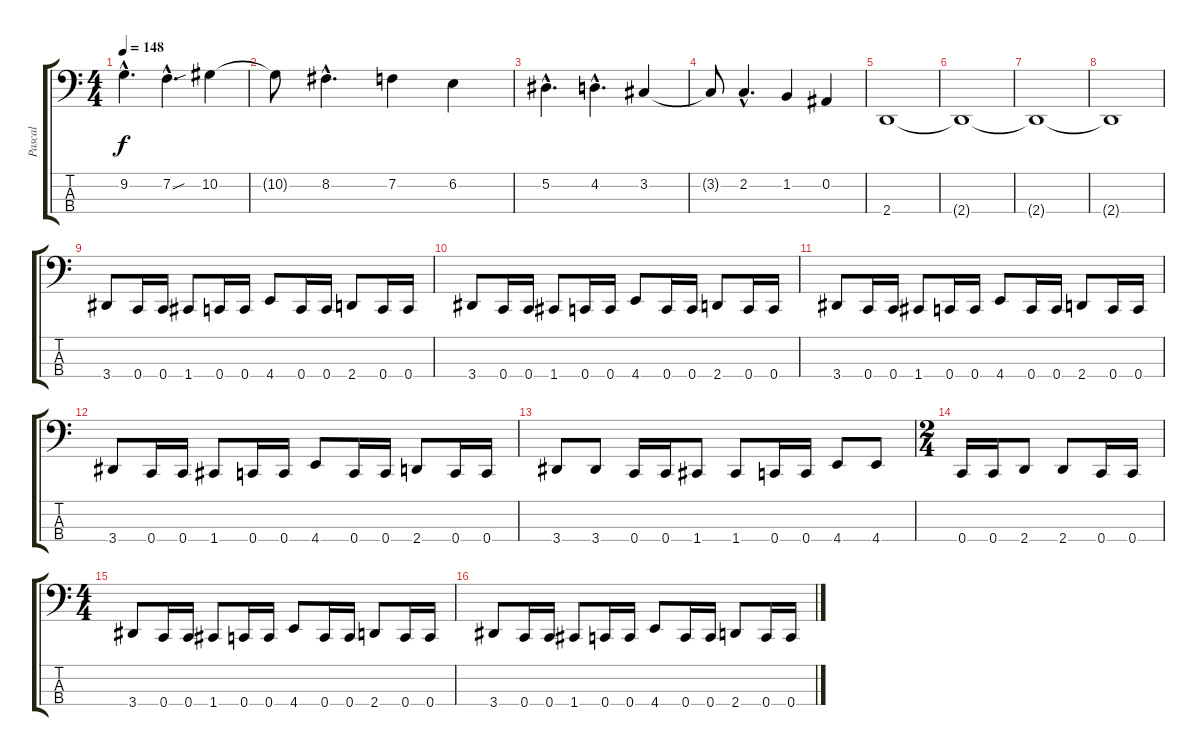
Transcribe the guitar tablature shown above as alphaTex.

\track ("Pascal" "Pascal") {instrument electricbasspick}
\staff {score tabs}
\tuning (Eb2 Bb1 F1 C1) {hide}
\ts (4 4)
\tempo 148
\clef f4
\ks c
9.2{hac}.4{d dy f} 7.2{sou hac}.4{d} 10.2.4 |
10.2{t}.8 8.2{hac}.4{d} 7.2.4 6.2.4 |
5.2{hac}.4{d} 4.2{hac}.4{d} 3.2.4 |
3.2{t}.8 2.2{hac}.4{d} 1.2.4 0.2.4 |
2.4.1 |
2.4{t}.1 |
2.4{t}.1 |
2.4{t}.1 |
3.4.8 0.4.16 0.4.16 1.4.8 0.4.16 0.4.16 4.4.8 0.4.16 0.4.16 2.4.8 0.4.16 0.4.16 |
3.4.8 0.4.16 0.4.16 1.4.8 0.4.16 0.4.16 4.4.8 0.4.16 0.4.16 2.4.8 0.4.16 0.4.16 |
3.4.8 0.4.16 0.4.16 1.4.8 0.4.16 0.4.16 4.4.8 0.4.16 0.4.16 2.4.8 0.4.16 0.4.16 |
3.4.8 0.4.16 0.4.16 1.4.8 0.4.16 0.4.16 4.4.8 0.4.16 0.4.16 2.4.8 0.4.16 0.4.16 |
3.4.8 3.4.8 0.4.16 0.4.16 1.4.8 1.4.8 0.4.16 0.4.16 4.4.8 4.4.8 |
\ts (2 4)
0.4.16 0.4.16 2.4.8 2.4.8 0.4.16 0.4.16 |
\ts (4 4)
3.4.8 0.4.16 0.4.16 1.4.8 0.4.16 0.4.16 4.4.8 0.4.16 0.4.16 2.4.8 0.4.16 0.4.16 |
3.4.8 0.4.16 0.4.16 1.4.8 0.4.16 0.4.16 4.4.8 0.4.16 0.4.16 2.4.8 0.4.16 0.4.16
